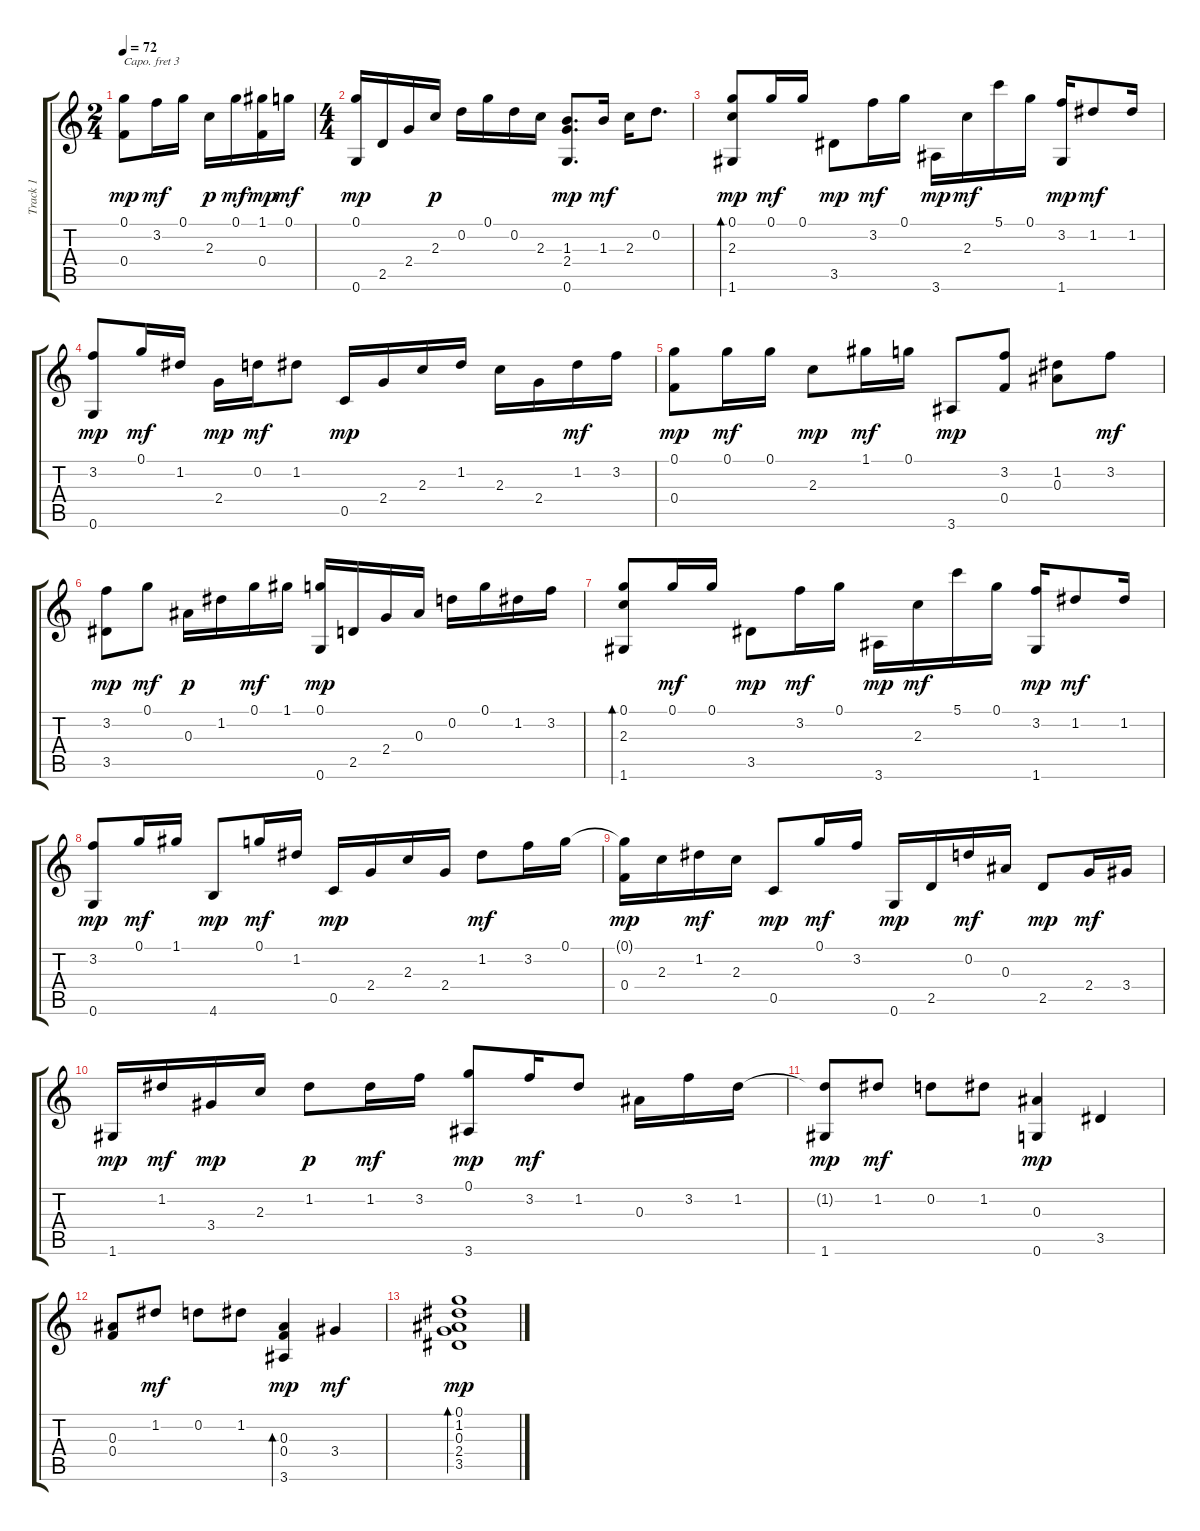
\track ("Track 1" "Track 1") {instrument acousticguitarsteel}
\staff {score tabs}
\capo 3
\tuning (E4 B3 G3 D3 A2 E2) {hide}
\ts (2 4)
\tempo 72
\clef g2
\ks c
(0.1 0.4).8{dy mp} 3.2.16{dy mf} 0.1.16 2.3.16{dy p} 0.1.16{dy mf} (1.1 0.4).16{dy mp} 0.1.16{dy mf} |
\ts (4 4)
(0.1 0.6).16{dy mp} 2.5.16 2.4.16 2.3.16{dy p} 0.2.16 0.1.16 0.2.16 2.3.16 (1.3 2.4 0.6).8{d dy mp} 1.3.16{dy mf} 2.3.16 0.2.8{d} |
(0.1 2.3 1.6).8{bd 60 dy mp} 0.1.16{dy mf} 0.1.16 3.5.8{dy mp} 3.2.16{dy mf} 0.1.16 3.6.16{dy mp} 2.3.16{dy mf} 5.1.16 0.1.16 (3.2 1.6).16{dy mp} 1.2.8{dy mf} 1.2.16 |
(3.2 0.6).8{dy mp} 0.1.16{dy mf} 1.2.16 2.4.16{dy mp} 0.2.16{dy mf} 1.2.8 0.5.16{dy mp} 2.4.16 2.3.16 1.2.16 2.3.16 2.4.16 1.2.16{dy mf} 3.2.16 |
(0.1 0.4).8{dy mp} 0.1.16{dy mf} 0.1.16 2.3.8{dy mp} 1.1.16{dy mf} 0.1.16 3.6.8{dy mp} (3.2 0.4).8 (1.2 0.3).8 3.2.8{dy mf} |
(3.2 3.5).8{dy mp} 0.1.8{dy mf} 0.3.16{dy p} 1.2.16 0.1.16{dy mf} 1.1.16 (0.1 0.6).16{dy mp} 2.5.16 2.4.16 0.3.16 0.2.16 0.1.16 1.2.16 3.2.16 |
(0.1 2.3 1.6).8{bd 60} 0.1.16{dy mf} 0.1.16 3.5.8{dy mp} 3.2.16{dy mf} 0.1.16 3.6.16{dy mp} 2.3.16{dy mf} 5.1.16 0.1.16 (3.2 1.6).16{dy mp} 1.2.8{dy mf} 1.2.16 |
(3.2 0.6).8{dy mp} 0.1.16{dy mf} 1.1.16 4.6.8{dy mp} 0.1.16{dy mf} 1.2.16 0.5.16{dy mp} 2.4.16 2.3.16 2.4.16 1.2.8{dy mf} 3.2.16 0.1.16 |
(0.1{t} 0.4).16{dy mp} 2.3.16 1.2.16{dy mf} 2.3.16 0.5.8{dy mp} 0.1.16{dy mf} 3.2.16 0.6.16{dy mp} 2.5.16 0.2.16{dy mf} 0.3.16 2.5.8{dy mp} 2.4.16{dy mf} 3.4.16 |
1.6.16{dy mp} 1.2.16{dy mf} 3.4.16{dy mp} 2.3.16 1.2.8{dy p} 1.2.16{dy mf} 3.2.16 (0.1 3.6).8{dy mp} 3.2.16{dy mf} 1.2.8 0.3.16 3.2.16 1.2.16 |
(1.2{t} 1.6).8{dy mp} 1.2.8{dy mf} 0.2.8 1.2.8 (0.3 0.6).4{dy mp} 3.5.4 |
(0.3 0.4).8 1.2.8{dy mf} 0.2.8 1.2.8 (0.3 0.4 3.6).4{bd 60 dy mp} 3.4.4{dy mf} |
(0.1 1.2 0.3 2.4 3.5).1{bd 60 dy mp}
